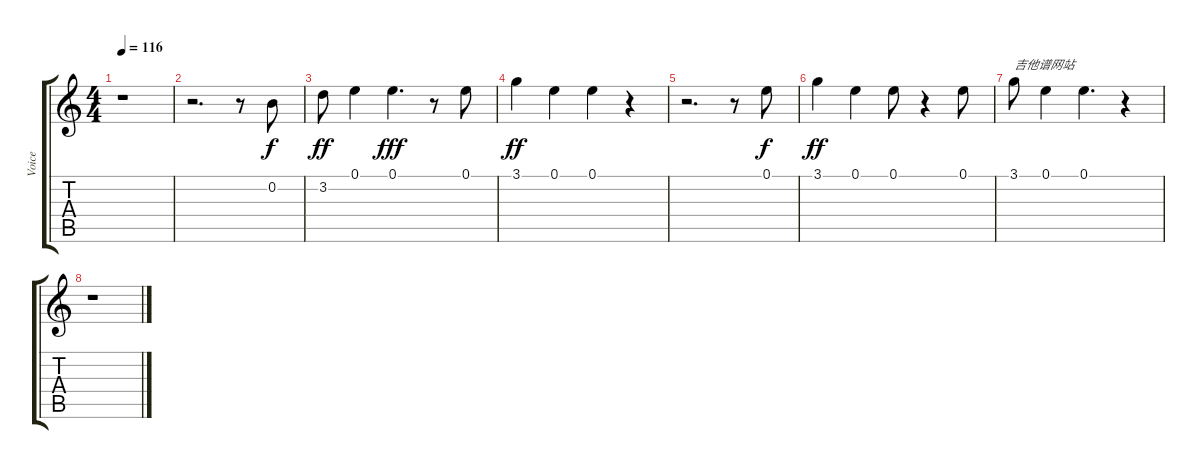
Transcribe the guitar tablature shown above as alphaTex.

\track ("Voice" "Voice") {instrument electricguitarjazz}
\staff {score tabs}
\tuning (E4 B3 G3 D3 A2 E2) {hide}
\ts (4 4)
\tempo 116
\clef g2
\ks c
r.1{dy ff} |
r.2{d} r.8 0.2.8{dy f} |
3.2.8{dy ff} 0.1.4 0.1.4{d dy fff} r.8 0.1.8 |
3.1.4{dy ff} 0.1.4 0.1.4 r.4 |
r.2{d} r.8 0.1.8{dy f} |
3.1.4{dy ff} 0.1.4 0.1.8 r.4 0.1.8 |
3.1.8{txt "吉他谱网站"} 0.1.4 0.1.4{d} r.4 |
r.1
